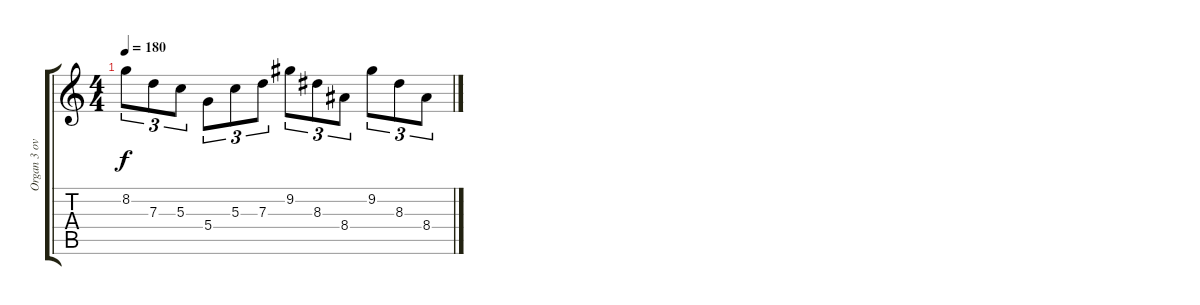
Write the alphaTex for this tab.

\track ("Organ 3 overdubs" "Organ 3 ov") {instrument rockorgan}
\staff {score tabs}
\tuning (E5 B4 G4 D4 A3 E3) {hide}
\ts (4 4)
\tempo 180
\clef g2
\ks c
8.2.8{tu (3 2) dy f} 7.3.8{tu (3 2)} 5.3.8{tu (3 2)} 5.4.8{tu (3 2)} 5.3.8{tu (3 2)} 7.3.8{tu (3 2)} 9.2.8{tu (3 2)} 8.3.8{tu (3 2)} 8.4.8{tu (3 2)} 9.2.8{tu (3 2)} 8.3.8{tu (3 2)} 8.4.8{tu (3 2)}
